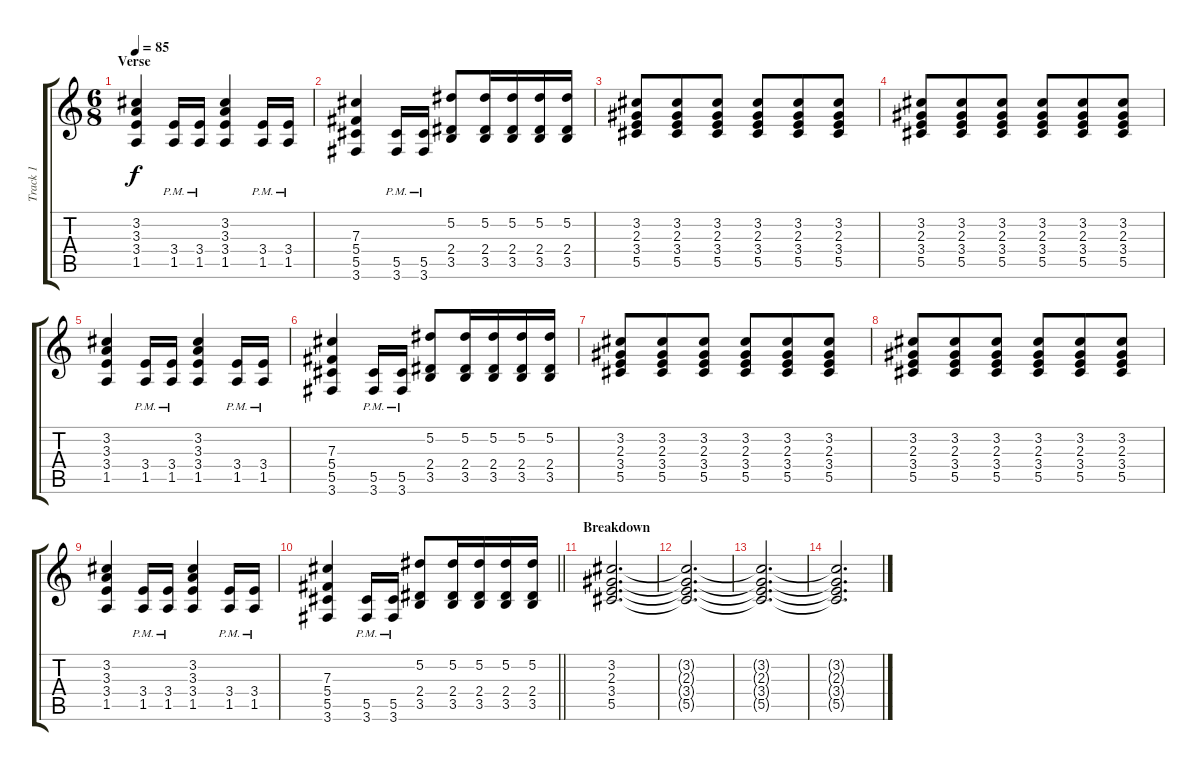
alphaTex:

\track ("Track 1" "Track 1") {instrument distortionguitar}
\staff {score tabs}
\tuning (Eb4 Bb3 Gb3 Db3 Ab2 Eb2) {hide}
\ts (6 8)
\section ("" "Verse")
\tempo 85
\clef g2
\ks c
(3.2 3.3 3.4 1.5).4{dy f} (3.4{pm} 1.5{pm}).16 (3.4{pm} 1.5{pm}).16 (3.2 3.3 3.4 1.5).4 (3.4{pm} 1.5{pm}).16 (3.4{pm} 1.5{pm}).16 |
(7.3 5.4 5.5 3.6).4 (5.5{pm} 3.6{pm}).16 (5.5{pm} 3.6{pm}).16 (5.2 2.4 3.5).8 (5.2 2.4 3.5).16 (5.2 2.4 3.5).16 (5.2 2.4 3.5).16 (5.2 2.4 3.5).16 |
(3.2 2.3 3.4 5.5).8 (3.2 2.3 3.4 5.5).8 (3.2 2.3 3.4 5.5).8 (3.2 2.3 3.4 5.5).8 (3.2 2.3 3.4 5.5).8 (3.2 2.3 3.4 5.5).8 |
(3.2 2.3 3.4 5.5).8 (3.2 2.3 3.4 5.5).8 (3.2 2.3 3.4 5.5).8 (3.2 2.3 3.4 5.5).8 (3.2 2.3 3.4 5.5).8 (3.2 2.3 3.4 5.5).8 |
(3.2 3.3 3.4 1.5).4 (3.4{pm} 1.5{pm}).16 (3.4{pm} 1.5{pm}).16 (3.2 3.3 3.4 1.5).4 (3.4{pm} 1.5{pm}).16 (3.4{pm} 1.5{pm}).16 |
(7.3 5.4 5.5 3.6).4 (5.5{pm} 3.6{pm}).16 (5.5{pm} 3.6{pm}).16 (5.2 2.4 3.5).8 (5.2 2.4 3.5).16 (5.2 2.4 3.5).16 (5.2 2.4 3.5).16 (5.2 2.4 3.5).16 |
(3.2 2.3 3.4 5.5).8 (3.2 2.3 3.4 5.5).8 (3.2 2.3 3.4 5.5).8 (3.2 2.3 3.4 5.5).8 (3.2 2.3 3.4 5.5).8 (3.2 2.3 3.4 5.5).8 |
(3.2 2.3 3.4 5.5).8 (3.2 2.3 3.4 5.5).8 (3.2 2.3 3.4 5.5).8 (3.2 2.3 3.4 5.5).8 (3.2 2.3 3.4 5.5).8 (3.2 2.3 3.4 5.5).8 |
(3.2 3.3 3.4 1.5).4 (3.4{pm} 1.5{pm}).16 (3.4{pm} 1.5{pm}).16 (3.2 3.3 3.4 1.5).4 (3.4{pm} 1.5{pm}).16 (3.4{pm} 1.5{pm}).16 |
\barLineRight lightlight
(7.3 5.4 5.5 3.6).4 (5.5{pm} 3.6{pm}).16 (5.5{pm} 3.6{pm}).16 (5.2 2.4 3.5).8 (5.2 2.4 3.5).16 (5.2 2.4 3.5).16 (5.2 2.4 3.5).16 (5.2 2.4 3.5).16 |
\section ("" "Breakdown")
(3.2 2.3 3.4 5.5).2{d volume 0} |
(3.2{t} 2.3{t} 3.4{t} 5.5{t}).2{d} |
(3.2{t} 2.3{t} 3.4{t} 5.5{t}).2{d} |
(3.2{t} 2.3{t} 3.4{t} 5.5{t}).2{d}
